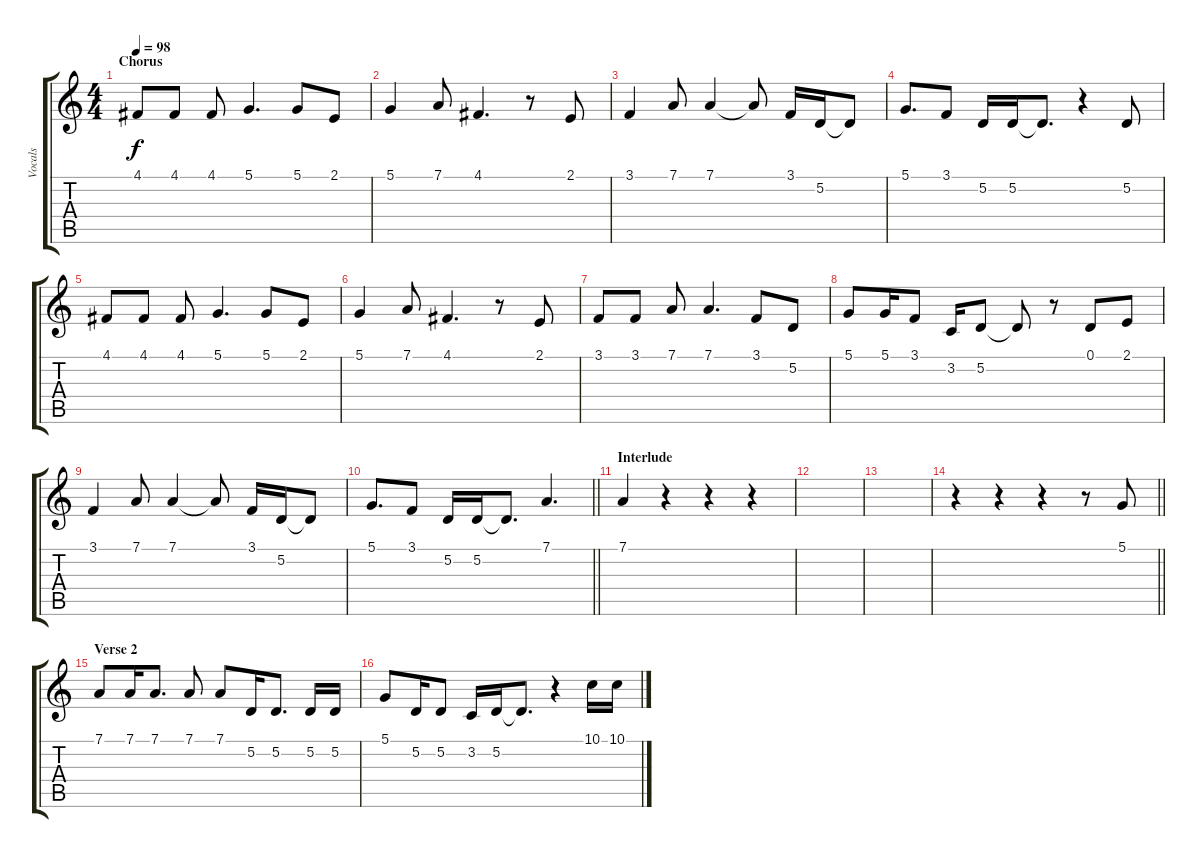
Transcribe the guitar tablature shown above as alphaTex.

\track ("Vocals" "Vocals") {instrument altosax}
\staff {score tabs}
\tuning (D4 A3 F3 C3 G2 D2) {hide}
\ts (4 4)
\section ("" "Chorus")
\tempo 98
\clef g2
\ks c
4.1.8{dy f} 4.1.8 4.1.8 5.1.4{d} 5.1.8 2.1.8 |
5.1.4 7.1.8 4.1.4{d} r.8 2.1.8 |
3.1.4 7.1.8 7.1.4 7.1{t}.8 3.1.16 5.2.16 5.2{t}.8 |
5.1.8{d} 3.1.8 5.2.16 5.2.16 5.2{t}.8{d} r.4 5.2.8 |
4.1.8 4.1.8 4.1.8 5.1.4{d} 5.1.8 2.1.8 |
5.1.4 7.1.8 4.1.4{d} r.8 2.1.8 |
3.1.8 3.1.8 7.1.8 7.1.4{d} 3.1.8 5.2.8 |
5.1.8 5.1.16 3.1.8 3.2.16 5.2.8 5.2{t}.8 r.8 0.1.8 2.1.8 |
3.1.4 7.1.8 7.1.4 7.1{t}.8 3.1.16 5.2.16 5.2{t}.8 |
\barLineRight lightlight
5.1.8{d} 3.1.8 5.2.16 5.2.16 5.2{t}.8{d} 7.1.4{d} |
\section ("" "Interlude")
7.1.4 r.4 r.4 r.4 |
|
|
\barLineRight lightlight
r.4 r.4 r.4 r.8 5.1.8 |
\section ("" "Verse 2")
7.1.8 7.1.16 7.1.8{d} 7.1.8 7.1.8 5.2.16 5.2.8{d} 5.2.16 5.2.16 |
5.1.8 5.2.16 5.2.8 3.2.16 5.2.16 5.2{t}.8{d} r.4 10.1.16 10.1.16
